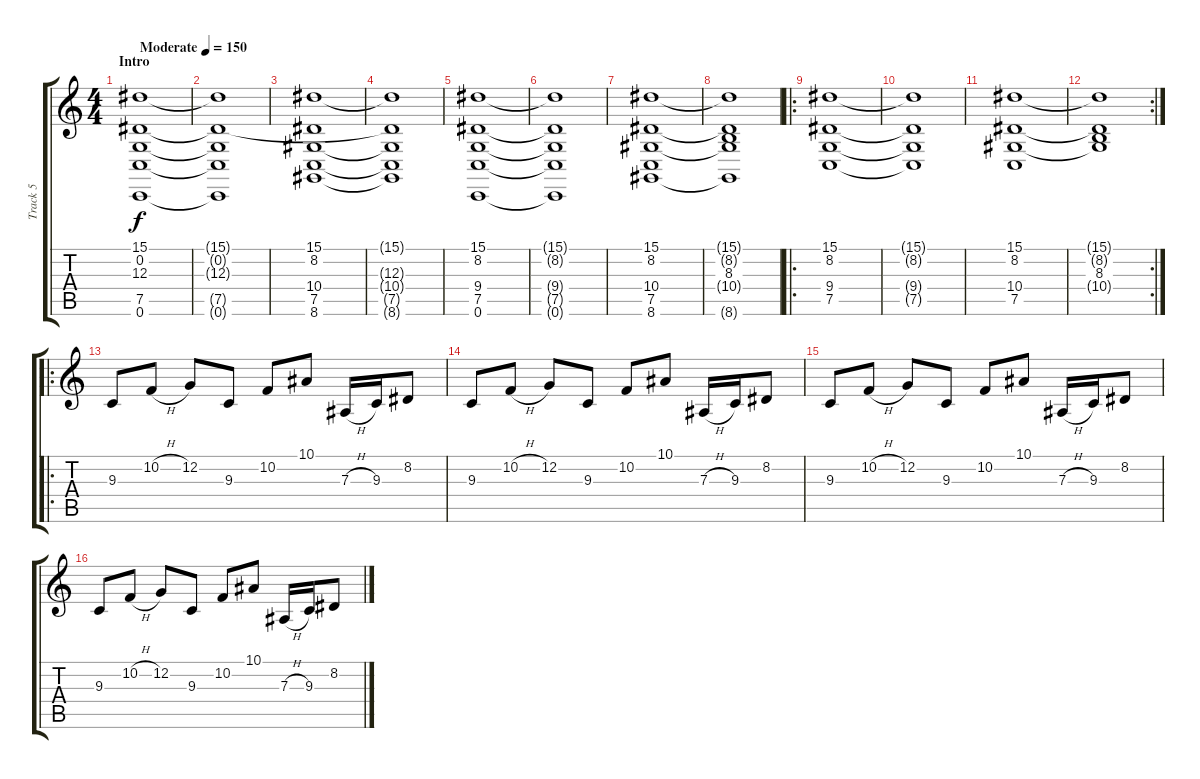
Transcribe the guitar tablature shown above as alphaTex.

\track ("Track 5" "Track 5") {instrument stringensemble1}
\staff {score tabs}
\tuning (C4 G3 Eb3 Bb2 F2 C2) {hide}
\ts (4 4)
\section ("" "Intro")
\tempo (150 "Moderate")
\clef g2
\ks c
(15.1 0.2 12.3 7.5 0.6).1{dy f instrument stringensemble1} |
(15.1{t} 0.2{t} 12.3{t} 7.5{t} 0.6{t}).1 |
(15.1 8.2 10.4 7.5 8.6).1 |
(15.1{t} 12.3{t} 10.4{t} 7.5{t} 8.6{t}).1 |
(15.1 8.2 9.4 7.5 0.6).1 |
(15.1{t} 8.2{t} 9.4{t} 7.5{t} 0.6{t}).1 |
(15.1 8.2 10.4 7.5 8.6).1 |
(15.1{t} 8.2{t} 8.3 10.4{t} 8.6{t}).1 |
\ro
(15.1 8.2 9.4 7.5).1 |
(15.1{t} 8.2{t} 9.4{t} 7.5{t}).1 |
(15.1 8.2 10.4 7.5).1 |
\rc 2
(15.1{t} 8.2{t} 8.3 10.4{t}).1 |
\ro
9.3.8 10.2{h}.8 12.2.8 9.3.8 10.2.8 10.1.8 7.3{h}.16 9.3.16 8.2.8 |
9.3.8 10.2{h}.8 12.2.8 9.3.8 10.2.8 10.1.8 7.3{h}.16 9.3.16 8.2.8 |
9.3.8 10.2{h}.8 12.2.8 9.3.8 10.2.8 10.1.8 7.3{h}.16 9.3.16 8.2.8 |
9.3.8 10.2{h}.8 12.2.8 9.3.8 10.2.8 10.1.8 7.3{h}.16 9.3.16 8.2.8
